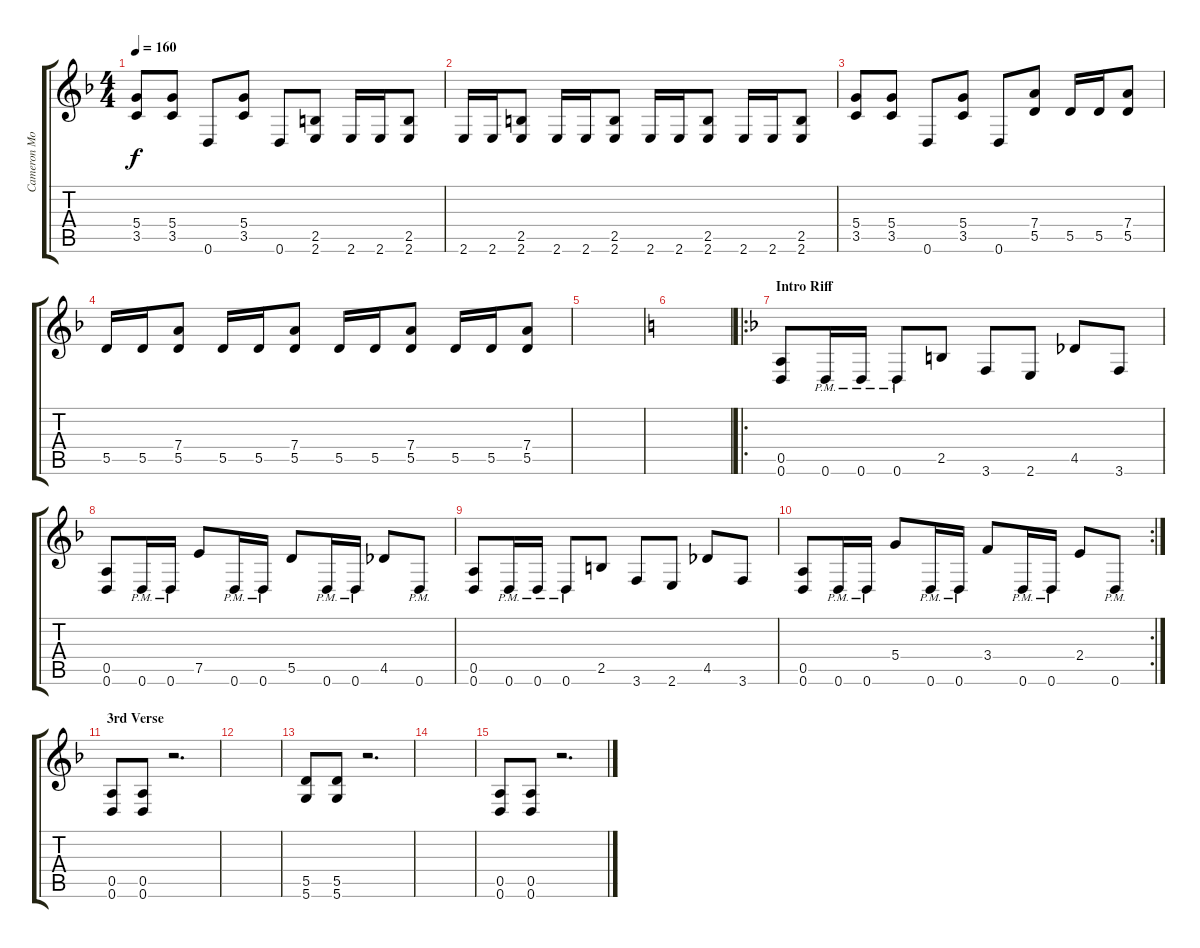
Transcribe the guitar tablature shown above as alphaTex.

\track ("Cameron Morrison" "Cameron Mo") {instrument distortionguitar}
\staff {score tabs}
\tuning (E4 B3 G3 D3 A2 D2) {hide}
\ts (4 4)
\tempo 160
\clef g2
\ks dminor
(5.4 3.5).8{dy f} (5.4 3.5).8 0.6.8 (5.4 3.5).8 0.6.8 (2.5 2.6).8 2.6.16 2.6.16 (2.5 2.6).8 |
2.6.16 2.6.16 (2.5 2.6).8 2.6.16 2.6.16 (2.5 2.6).8 2.6.16 2.6.16 (2.5 2.6).8 2.6.16 2.6.16 (2.5 2.6).8 |
(5.4 3.5).8 (5.4 3.5).8 0.6.8 (5.4 3.5).8 0.6.8 (7.4 5.5).8 5.5.16 5.5.16 (7.4 5.5).8 |
5.5.16 5.5.16 (7.4 5.5).8 5.5.16 5.5.16 (7.4 5.5).8 5.5.16 5.5.16 (7.4 5.5).8 5.5.16 5.5.16 (7.4 5.5).8 |
|
\ks c
|
\ro
\section ("" "Intro Riff")
\ks dminor
(0.5 0.6).8 0.6{pm}.16 0.6{pm}.16 0.6{pm}.8 2.5.8 3.6.8 2.6.8 4.5.8 3.6.8 |
(0.5 0.6).8 0.6{pm}.16 0.6{pm}.16 7.5.8 0.6{pm}.16 0.6{pm}.16 5.5.8 0.6{pm}.16 0.6{pm}.16 4.5.8 0.6{pm}.8 |
(0.5 0.6).8 0.6{pm}.16 0.6{pm}.16 0.6{pm}.8 2.5.8 3.6.8 2.6.8 4.5.8 3.6.8 |
\rc 2
(0.5 0.6).8 0.6{pm}.16 0.6{pm}.16 5.4.8 0.6{pm}.16 0.6{pm}.16 3.4.8 0.6{pm}.16 0.6{pm}.16 2.4.8 0.6{pm}.8 |
\section ("" "3rd Verse")
(0.5 0.6).8 (0.5 0.6).8 r.2{d} |
|
(5.5 5.6).8 (5.5 5.6).8 r.2{d} |
|
(0.5 0.6).8 (0.5 0.6).8 r.2{d}
